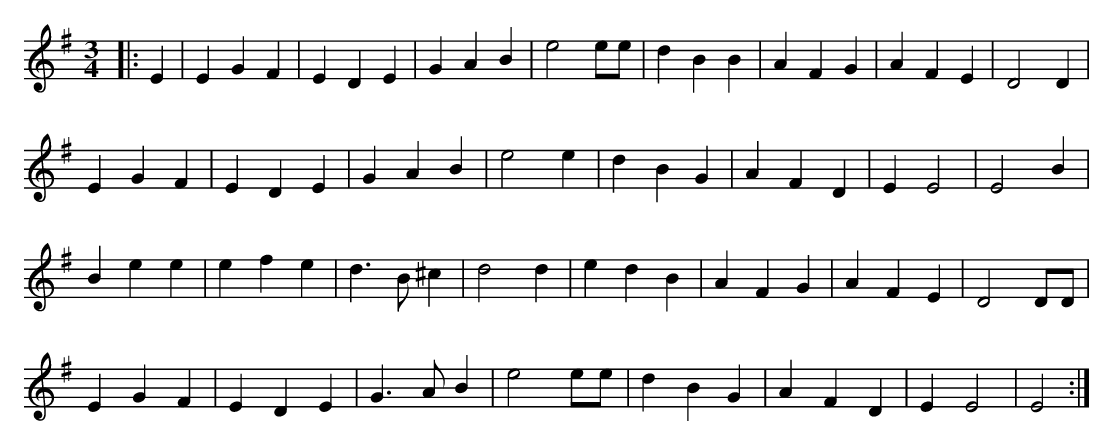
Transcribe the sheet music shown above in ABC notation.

X:1
M:3/4
K:Emin
|:E2|E2 G2 F2|E2 D2 E2|G2 A2 B2|e4 ee|d2 B2 B2|A2 F2 G2|A2 F2 E2|D4 D2|
E2 G2 F2|E2 D2 E2|G2 A2 B2|e4 e2|d2 B2 G2|A2 F2 D2|E2 E4|E4 B2|
B2 e2 e2|e2 f2 e2|d3 B ^c2|d4 d2|e2 d2 B2|A2 F2 G2|A2 F2 E2|D4 DD|
E2 G2 F2|E2 D2 E2|G3 A B2|e4 ee|d2 B2 G2|A2 F2 D2|E2 E4|E4:|
